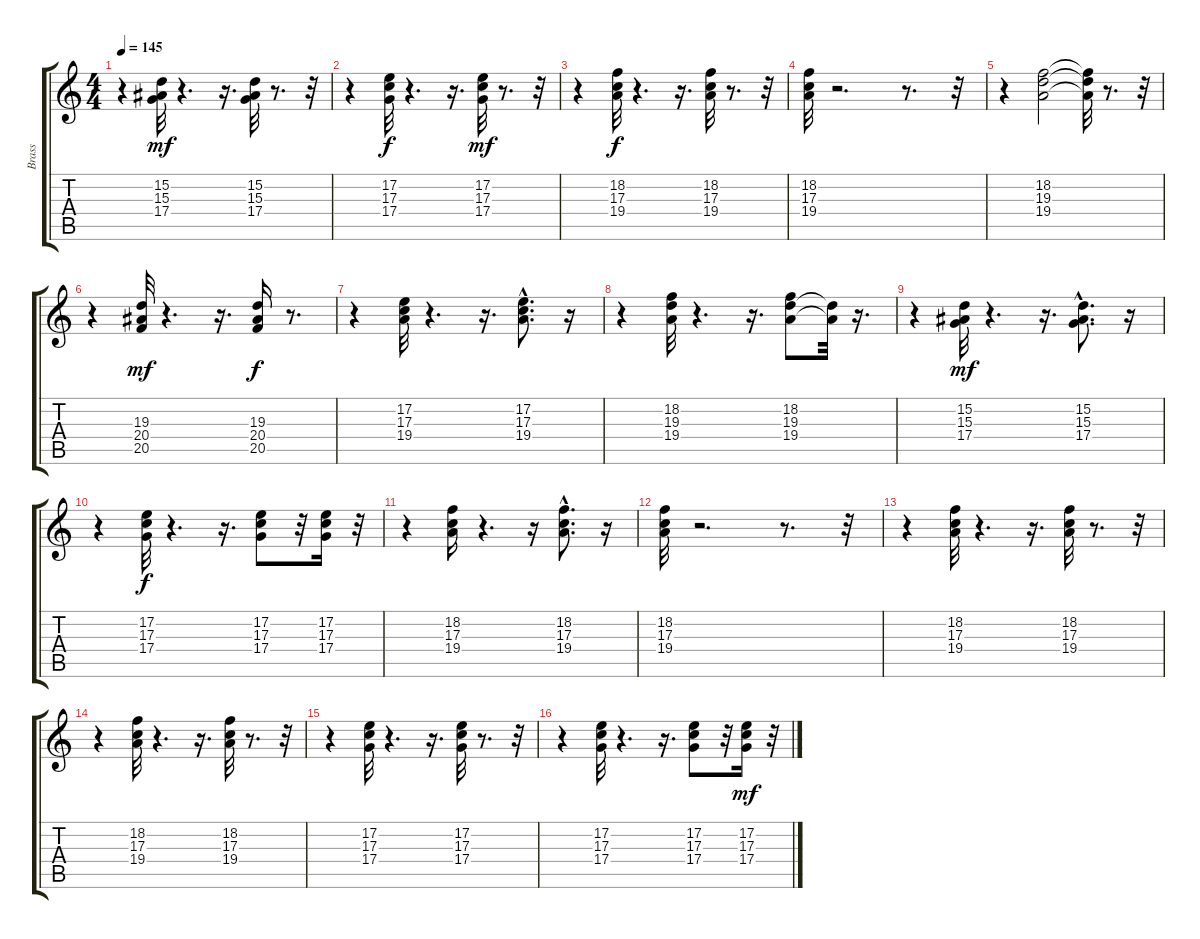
\track ("Brass" "Brass") {instrument rockorgan}
\staff {score tabs}
\tuning (E4 B3 G3 D3 A2 E2) {hide}
\ts (4 4)
\tempo 145
\clef g2
\ks c
r.4{dy f} (15.2 15.3 17.4).32{dy mf} r.4{d} r.16{d} (15.2 15.3 17.4).32 r.8{d} r.32 |
r.4 (17.2 17.3 17.4).32{dy f} r.4{d} r.16{d} (17.2 17.3 17.4).32{dy mf} r.8{d} r.32 |
r.4 (18.2 17.3 19.4).32{dy f} r.4{d} r.16{d} (18.2 17.3 19.4).32 r.8{d} r.32 |
(18.2 17.3 19.4).32 r.2{d} r.8{d} r.32 |
r.4 (18.2 19.3 19.4).2 (18.2{t} 19.3{t} 19.4{t}).32 r.8{d} r.32 |
r.4 (19.3 20.4 20.5).32{dy mf} r.4{d} r.16{d} (19.3 20.4 20.5).16{dy f} r.8{d} |
r.4 (17.2 17.3 19.4).32 r.4{d} r.16{d} (17.2{hac} 17.3{hac} 19.4{hac}).8{d} r.16 |
r.4 (18.2 19.3 19.4).32 r.4{d} r.16{d} (18.2 19.3 19.4).8 (19.3{t} 19.4{t}).32 r.16{d} |
r.4 (15.2 15.3 17.4).32{dy mf} r.4{d} r.16{d} (15.2{hac} 15.3{hac} 17.4{hac}).8{d} r.16 |
r.4 (17.2 17.3 17.4).32{dy f} r.4{d} r.16{d} (17.2 17.3 17.4).8 r.32 (17.2 17.3 17.4).16 r.32 |
r.4 (18.2 17.3 19.4).16 r.4{d} r.16 (18.2 17.3{hac} 19.4).8{d} r.16 |
(18.2 17.3 19.4).32 r.2{d} r.8{d} r.32 |
r.4 (18.2 17.3 19.4).32 r.4{d} r.16{d} (18.2 17.3 19.4).32 r.8{d} r.32 |
r.4 (18.2 17.3 19.4).32 r.4{d} r.16{d} (18.2 17.3 19.4).32 r.8{d} r.32 |
r.4 (17.2 17.3 17.4).32 r.4{d} r.16{d} (17.2 17.3 17.4).32 r.8{d} r.32 |
r.4 (17.2 17.3 17.4).32 r.4{d} r.16{d} (17.2 17.3 17.4).8 r.32 (17.2 17.3 17.4).16{dy mf} r.32
